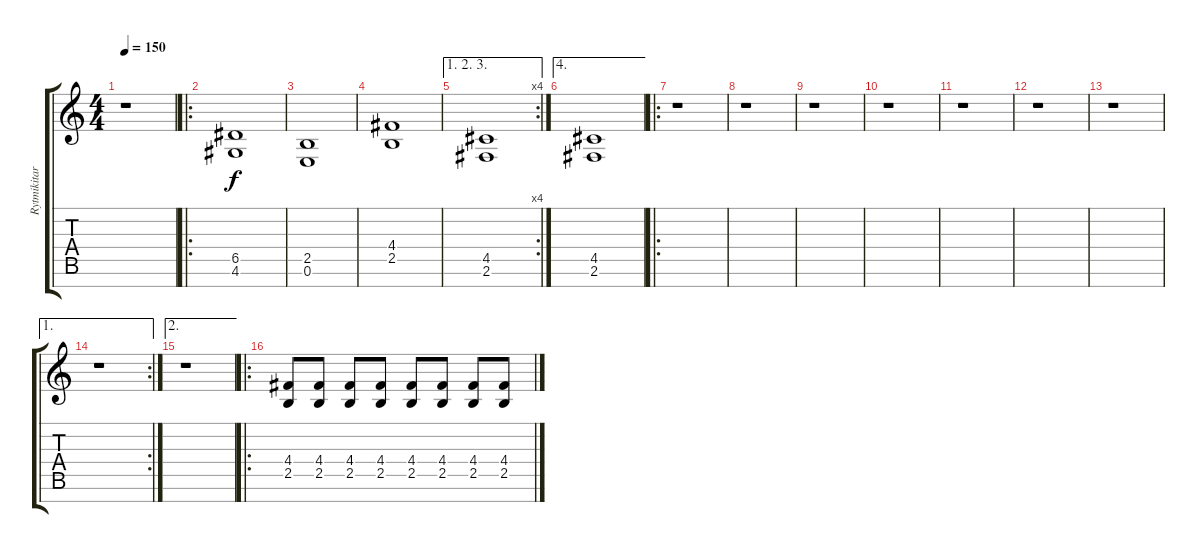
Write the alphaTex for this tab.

\track ("Rytmikitara" "Rytmikitar") {instrument distortionguitar}
\staff {score tabs}
\tuning (E4 B3 G3 D3 A2 E2 B1) {hide}
\ts (4 4)
\tempo 150
\clef g2
\ks c
r.1{dy f instrument distortionguitar} |
\ro
(6.5 4.6).1 |
(2.5 0.6).1 |
(4.4 2.5).1 |
\ae (1 2 3)
\rc 4
(4.5 2.6).1 |
\ae 4
(4.5 2.6).1 |
\ro
r.1 |
r.1 |
r.1 |
r.1 |
r.1 |
r.1 |
r.1 |
\ae 1
\rc 2
r.1 |
\ae 2
r.1 |
\ro
(4.4 2.5).8 (4.4 2.5).8 (4.4 2.5).8 (4.4 2.5).8 (4.4 2.5).8 (4.4 2.5).8 (4.4 2.5).8 (4.4 2.5).8
